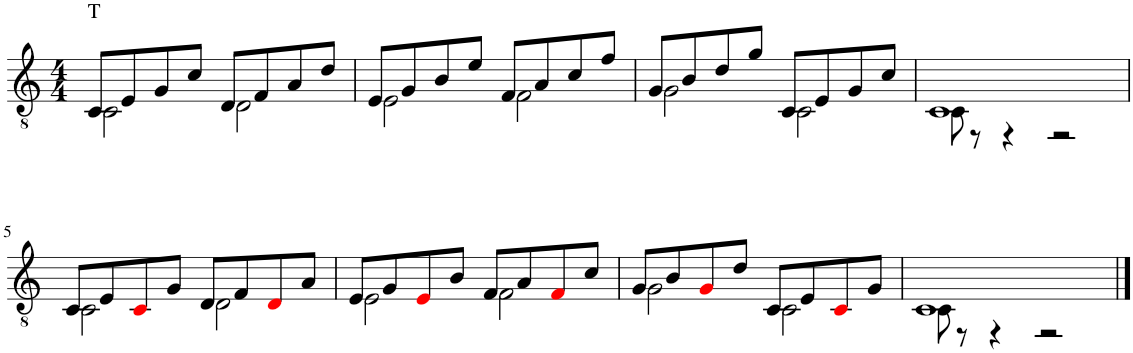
**kern
*part1
*staff1
*I"Guitar
*I'G.
*clefGv2
*k[]
*M4/4
=1
*^
!LO:TX:a:t=T	!
8C/L	2C\
8E/	.
8G/	.
8c/J	.
8D/L	2D\
8F/	.
8A/	.
8d/J	.
=2	=2
8E/L	2E\
8G/	.
8B/	.
8e/J	.
8F/L	2F\
8A/	.
8c/	.
8f/J	.
=3	=3
8G/L	2G\
8B/	.
8d/	.
8g/J	.
8C/L	2C\
8E/	.
8G/	.
8c/J	.
=4	=4
1C	8C\
.	8r
.	4r
.	2r
!!LO:LB:g=z	!!
=5	=5
8C/L	2C\
8E/	.
8Ci/	.
8G/J	.
8D/L	2D\
8F/	.
8Di/	.
8A/J	.
=6	=6
8E/L	2E\
8G/	.
8Ei/	.
8B/J	.
8F/L	2F\
8A/	.
8Fi/	.
8c/J	.
=7	=7
8G/L	2G\
8B/	.
8Gi/	.
8d/J	.
8C/L	2C\
8E/	.
8Ci/	.
8G/J	.
=8	=8
1C	8C\
.	8r
.	4r
.	2r
*v	*v
==
*-
